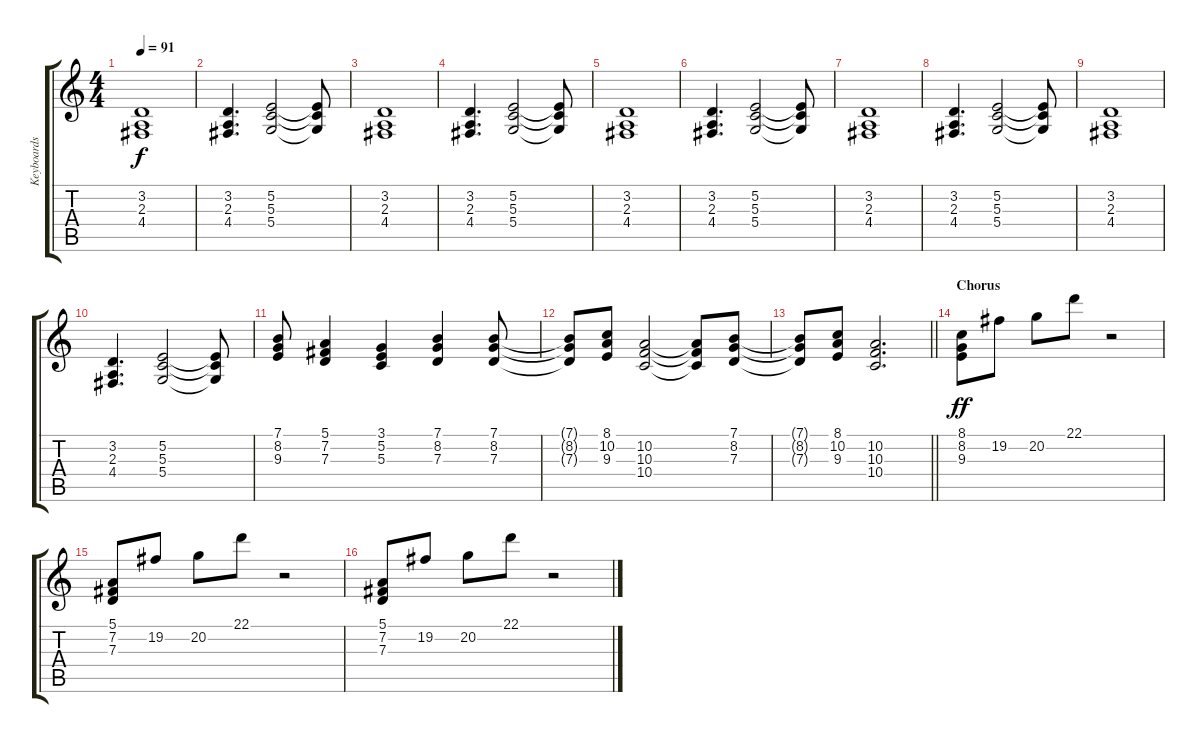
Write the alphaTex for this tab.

\track ("Keyboards" "Keyboards") {instrument stringensemble1}
\staff {score tabs}
\tuning (E4 B3 G3 D3 A2 E2) {hide}
\ts (4 4)
\tempo 91
\clef g2
\ks c
(3.2 2.3 4.4).1{dy f} |
(3.2 2.3 4.4).4{d} (5.2 5.3 5.4).2 (5.2{t} 5.3{t} 5.4{t}).8 |
(3.2 2.3 4.4).1 |
(3.2 2.3 4.4).4{d} (5.2 5.3 5.4).2 (5.2{t} 5.3{t} 5.4{t}).8 |
(3.2 2.3 4.4).1 |
(3.2 2.3 4.4).4{d} (5.2 5.3 5.4).2 (5.2{t} 5.3{t} 5.4{t}).8 |
(3.2 2.3 4.4).1 |
(3.2 2.3 4.4).4{d} (5.2 5.3 5.4).2 (5.2{t} 5.3{t} 5.4{t}).8 |
(3.2 2.3 4.4).1 |
(3.2 2.3 4.4).4{d} (5.2 5.3 5.4).2 (5.2{t} 5.3{t} 5.4{t}).8 |
(7.1 8.2 9.3).8 (5.1 7.2 7.3).4 (3.1 5.2 5.3).4 (7.1 8.2 7.3).4 (7.1 8.2 7.3).8 |
(7.1{t} 8.2{t} 7.3{t}).8 (8.1 10.2 9.3).8 (10.2 10.3 10.4).2 (10.2{t} 10.3{t} 10.4{t}).8 (7.1 8.2 7.3).8 |
\barLineRight lightlight
(7.1{t} 8.2{t} 7.3{t}).8 (8.1 10.2 9.3).8 (10.2 10.3 10.4).2{d} |
\section ("" "Chorus")
(8.1 8.2 9.3).8{dy ff instrument stringensemble1} 19.2.8{instrument pad1newage} 20.2.8 22.1.8 r.2 |
(5.1 7.2 7.3).8{instrument stringensemble1} 19.2.8{instrument pad1newage} 20.2.8 22.1.8 r.2 |
(5.1 7.2 7.3).8{instrument stringensemble1} 19.2.8{instrument pad1newage} 20.2.8 22.1.8 r.2
